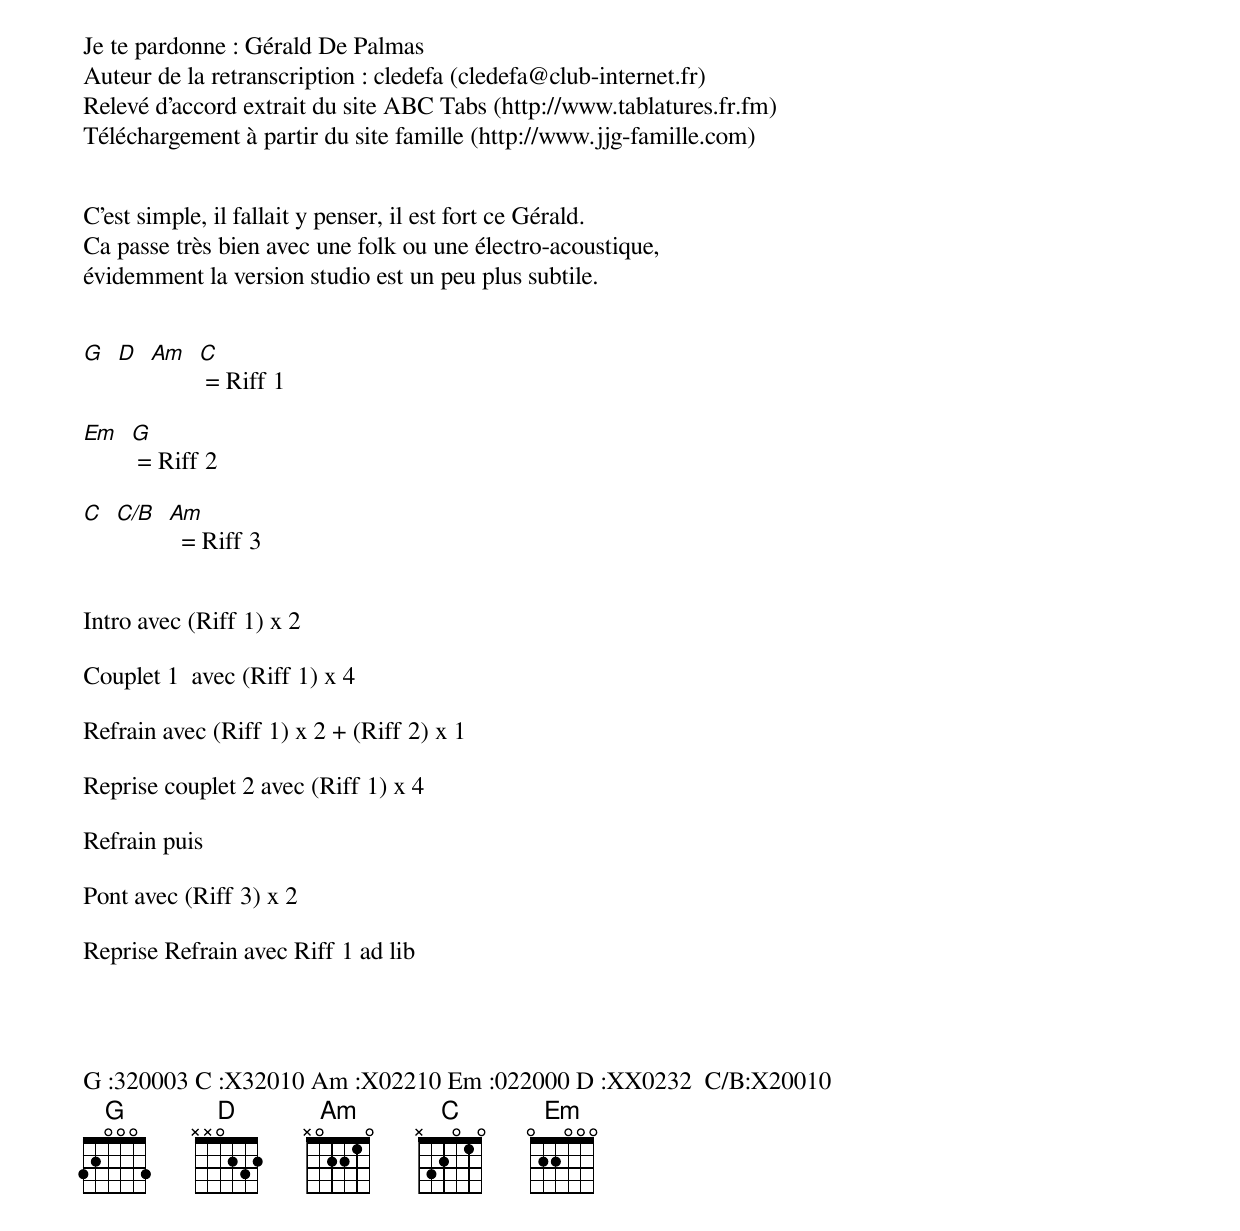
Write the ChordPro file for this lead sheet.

Je te pardonne : Gérald De Palmas
Auteur de la retranscription : cledefa (cledefa@club-internet.fr)
Relevé d'accord extrait du site ABC Tabs (http://www.tablatures.fr.fm)
Téléchargement à partir du site famille (http://www.jjg-famille.com)


C’est simple, il fallait y penser, il est fort ce Gérald.
Ca passe très bien avec une folk ou une électro-acoustique,
évidemment la version studio est un peu plus subtile.


[G]  [D]  [Am]  [C] = Riff 1

[Em]  [G] = Riff 2

[C]  [C/B]  [Am]  = Riff 3


Intro avec (Riff 1) x 2

Couplet 1  avec (Riff 1) x 4

Refrain avec (Riff 1) x 2 + (Riff 2) x 1

Reprise couplet 2 avec (Riff 1) x 4

Refrain puis

Pont avec (Riff 3) x 2

Reprise Refrain avec Riff 1 ad lib




G :320003 C :X32010 Am :X02210 Em :022000 D :XX0232  C/B:X20010
